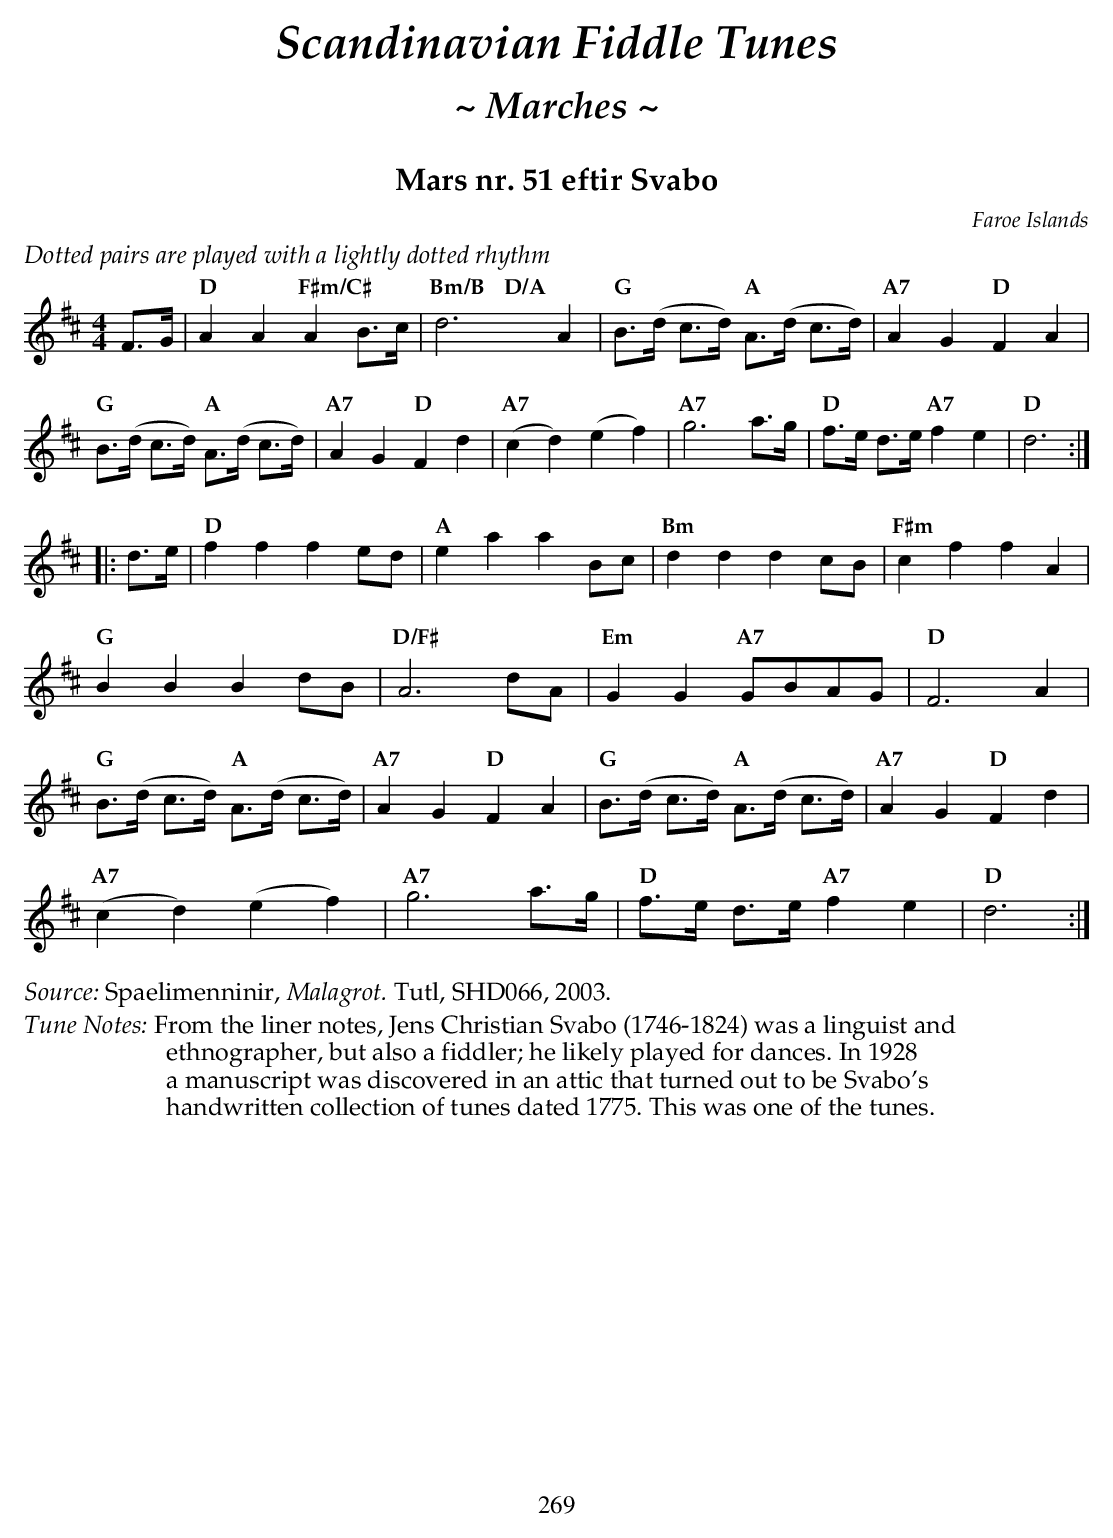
X:1
T:Mars nr. 51 eftir Svabo
O:Faroe Islands
U:s = !slide!
U:t = !trill!
M:4/4
L:1/8
K:D
%%text $2Dotted pairs are played with a lightly dotted rhythm$0
F>G |\
"D" A2A2"F#m/C#"A2 B>c      | "Bm/B" (& d6 A2 & x4 "D/A" x4 &) | "G" B>(d c>d) "A"A>(d c>d) | "A7" A2 G2 "D" F2 A2  |
"G" B>(d c>d) "A" A>(d c>d) | "A7" A2 G2 "D" F2 d2 | "A7"(c2 d2) (e2 f2) | "A7" g6 a>g      |\
"D" f>e d>e "A7" f2 e2      | "D" d6 :|
|:d>e|\
"D" f2f2f2 ed  | "A" e2 a2 a2 Bc | "Bm" d2d2d2 cB         | "F#m"c2f2f2 A2      |
"G" B2B2B2dB   | "D/F#" A6dA     | "Em" G2G2 "A7" GBAG    | "D" F6 A2           |
"G" B>(d c>d) "A" A>(d c>d)      | "A7" A2 G2 "D" F2 A2   | "G" B>(d c>d) "A"A>(d c>d) | "A7" A2 G2 "D" F2 d2 |
"A7" (c2d2) (e2f2) | "A7" g6 a>g | "D" f>e d>e "A7" f2 e2 | "D" d6 :|
